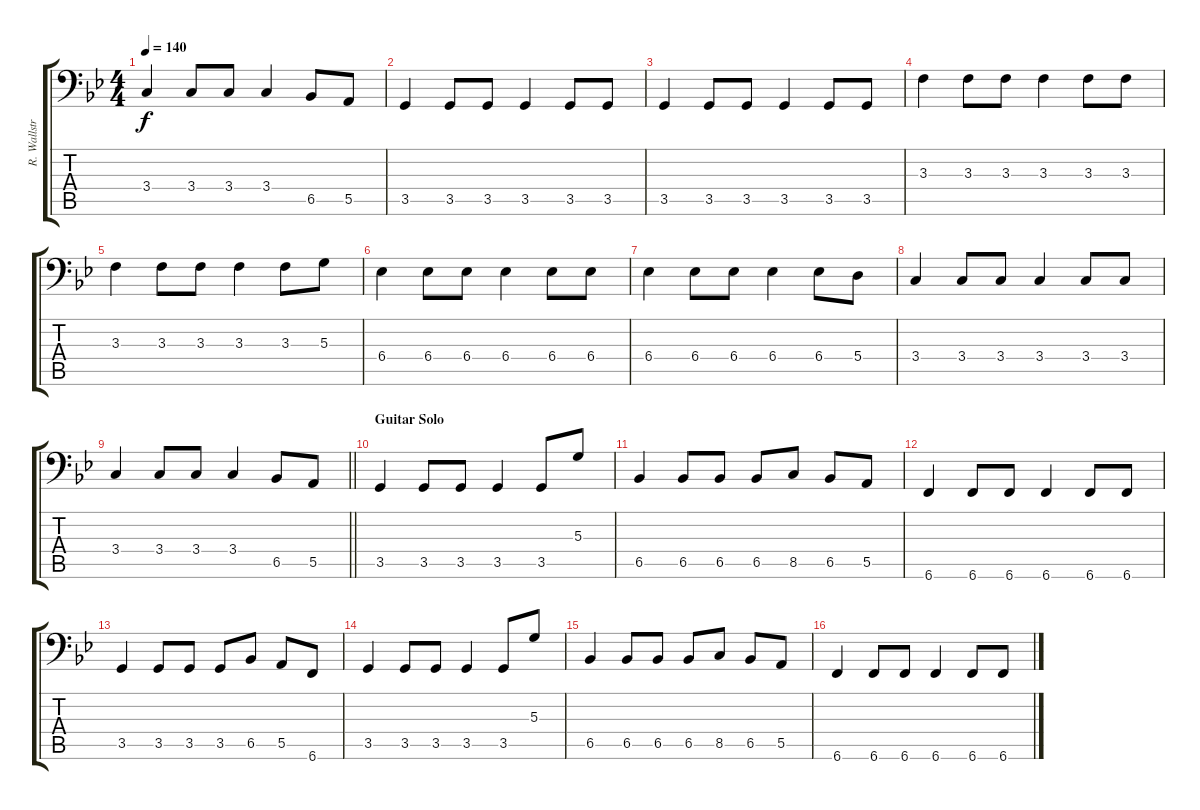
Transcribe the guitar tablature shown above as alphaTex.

\track ("R. Wallström (Bass)" "R. Wallstr") {instrument electricbassfinger}
\staff {score tabs}
\tuning (C3 G2 D2 A1 E1 B0) {hide}
\ts (4 4)
\tempo 140
\clef f4
\ks gminor
3.4.4{dy f} 3.4.8 3.4.8 3.4.4 6.5.8 5.5.8 |
3.5.4 3.5.8 3.5.8 3.5.4 3.5.8 3.5.8 |
3.5.4 3.5.8 3.5.8 3.5.4 3.5.8 3.5.8 |
3.3.4 3.3.8 3.3.8 3.3.4 3.3.8 3.3.8 |
3.3.4 3.3.8 3.3.8 3.3.4 3.3.8 5.3.8 |
6.4.4 6.4.8 6.4.8 6.4.4 6.4.8 6.4.8 |
6.4.4 6.4.8 6.4.8 6.4.4 6.4.8 5.4.8 |
3.4.4 3.4.8 3.4.8 3.4.4 3.4.8 3.4.8 |
\barLineRight lightlight
3.4.4 3.4.8 3.4.8 3.4.4 6.5.8 5.5.8 |
\section ("" "Guitar Solo")
3.5.4 3.5.8 3.5.8 3.5.4 3.5.8 5.3.8 |
6.5.4 6.5.8 6.5.8 6.5.8 8.5.8 6.5.8 5.5.8 |
6.6.4 6.6.8 6.6.8 6.6.4 6.6.8 6.6.8 |
3.5.4 3.5.8 3.5.8 3.5.8 6.5.8 5.5.8 6.6.8 |
3.5.4 3.5.8 3.5.8 3.5.4 3.5.8 5.3.8 |
6.5.4 6.5.8 6.5.8 6.5.8 8.5.8 6.5.8 5.5.8 |
6.6.4 6.6.8 6.6.8 6.6.4 6.6.8 6.6.8
